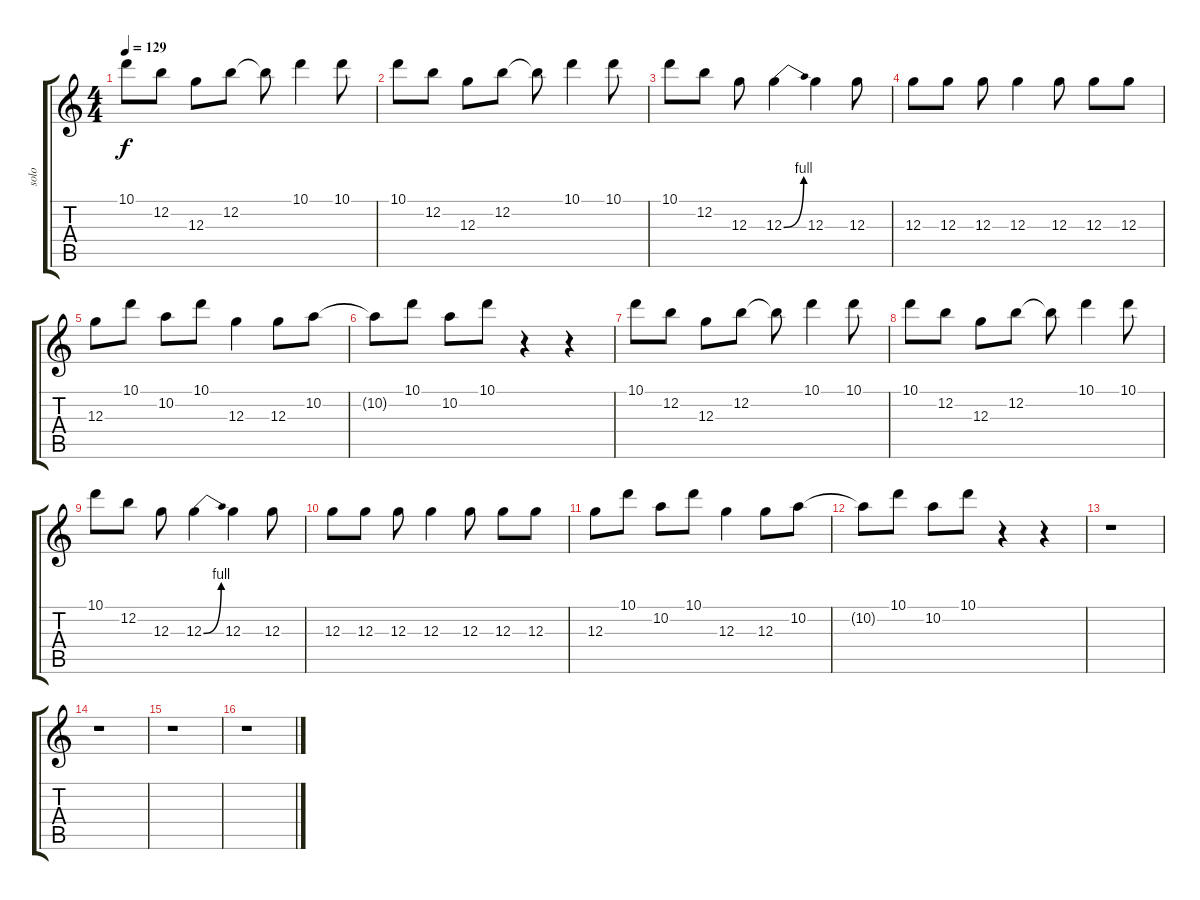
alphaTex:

\track ("solo" "solo") {instrument overdrivenguitar}
\staff {score tabs}
\tuning (E4 B3 G3 D3 A2 E2) {hide}
\ts (4 4)
\tempo 129
\clef g2
\ks c
10.1.8{dy f instrument overdrivenguitar} 12.2.8 12.3.8 12.2.8 12.2{t}.8 10.1.4 10.1.8 |
10.1.8 12.2.8 12.3.8 12.2.8 12.2{t}.8 10.1.4 10.1.8 |
10.1.8 12.2.8 12.3.8 12.3{be (bend 0 0 60 4)}.4 12.3.4 12.3.8 |
12.3.8 12.3.8 12.3.8 12.3.4 12.3.8 12.3.8 12.3.8 |
12.3.8 10.1.8 10.2.8 10.1.8 12.3.4 12.3.8 10.2.8 |
10.2{t}.8 10.1.8 10.2.8 10.1.8 r.4 r.4 |
10.1.8 12.2.8 12.3.8 12.2.8 12.2{t}.8 10.1.4 10.1.8 |
10.1.8 12.2.8 12.3.8 12.2.8 12.2{t}.8 10.1.4 10.1.8 |
10.1.8 12.2.8 12.3.8 12.3{be (bend 0 0 60 4)}.4 12.3.4 12.3.8 |
12.3.8 12.3.8 12.3.8 12.3.4 12.3.8 12.3.8 12.3.8 |
12.3.8 10.1.8 10.2.8 10.1.8 12.3.4 12.3.8 10.2.8 |
10.2{t}.8 10.1.8 10.2.8 10.1.8 r.4 r.4 |
r.1 |
r.1 |
r.1 |
r.1
